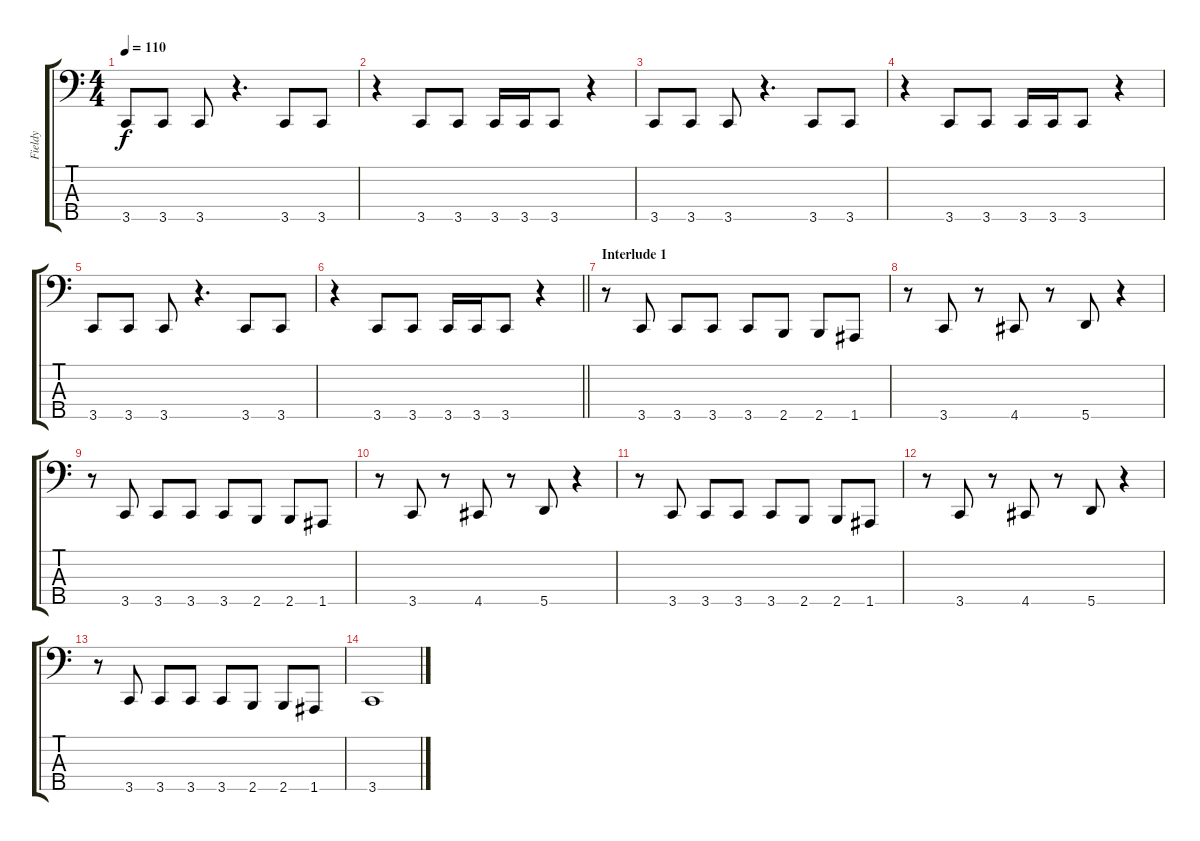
\track ("Fieldy" "Fieldy") {instrument slapbass1}
\staff {score tabs}
\tuning (F2 C2 G1 D1 A0) {hide}
\ts (4 4)
\tempo 110
\clef f4
\ks c
3.5.8{dy f} 3.5.8 3.5.8 r.4{d} 3.5.8 3.5.8 |
r.4 3.5.8 3.5.8 3.5.16 3.5.16 3.5.8 r.4 |
3.5.8 3.5.8 3.5.8 r.4{d} 3.5.8 3.5.8 |
r.4 3.5.8 3.5.8 3.5.16 3.5.16 3.5.8 r.4 |
3.5.8 3.5.8 3.5.8 r.4{d} 3.5.8 3.5.8 |
\barLineRight lightlight
r.4 3.5.8 3.5.8 3.5.16 3.5.16 3.5.8 r.4 |
\section ("" "Interlude 1")
r.8{instrument electricbassfinger} 3.5.8 3.5.8 3.5.8 3.5.8 2.5.8 2.5.8 1.5.8 |
r.8 3.5.8 r.8 4.5.8 r.8 5.5.8 r.4 |
r.8 3.5.8 3.5.8 3.5.8 3.5.8 2.5.8 2.5.8 1.5.8 |
r.8 3.5.8 r.8 4.5.8 r.8 5.5.8 r.4 |
r.8 3.5.8 3.5.8 3.5.8 3.5.8 2.5.8 2.5.8 1.5.8 |
r.8 3.5.8 r.8 4.5.8 r.8 5.5.8 r.4 |
r.8 3.5.8 3.5.8 3.5.8 3.5.8 2.5.8 2.5.8 1.5.8 |
3.5.1
